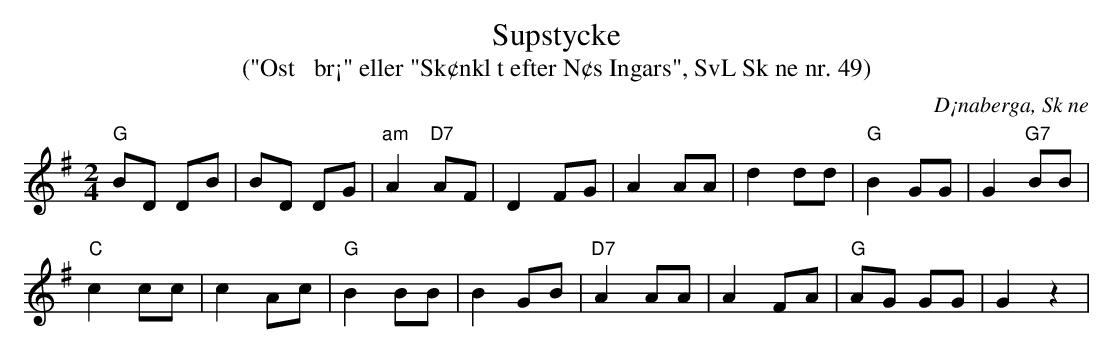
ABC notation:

X:1
T:Supstycke
T:("Ost   br¡" eller "Sk¢nkl t efter N¢s Ingars", SvL Sk ne nr. 49)
O:D¡naberga, Sk ne
M:2/4
L:1/8
K:G
"G" BD DB | BD DG | "am" A2 "D7" AF | D2 FG | A2 AA | d2 dd | "G" B2 GG | G2 "G7" BB |
"C" c2 cc | c2 Ac | "G" B2 BB | B2 GB | "D7" A2 AA | A2 FA | "G" AG GG | G2 z2 |
